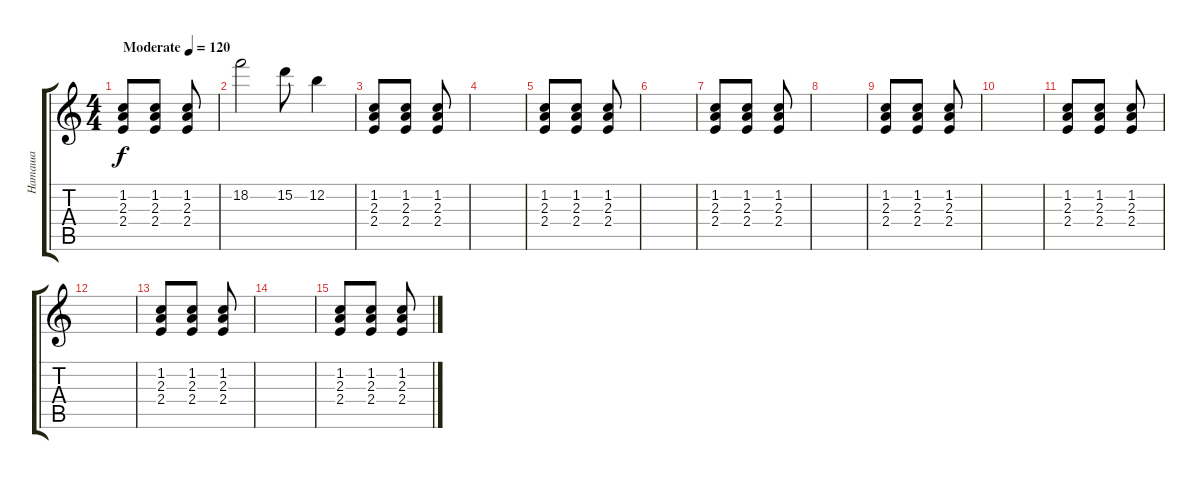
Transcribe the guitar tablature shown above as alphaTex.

\track ("Наташа" "Наташа") {instrument overdrivenguitar}
\staff {score tabs}
\tuning (E4 B3 G3 D3 A2 E2) {hide}
\ts (4 4)
\tempo (120 "Moderate")
\clef g2
\ks c
(1.2 2.3 2.4).8{dy f instrument overdrivenguitar} (1.2 2.3 2.4).8 (1.2 2.3 2.4).8 |
18.2.2 15.2.8 12.2.4 |
(1.2 2.3 2.4).8 (1.2 2.3 2.4).8 (1.2 2.3 2.4).8 |
|
(1.2 2.3 2.4).8 (1.2 2.3 2.4).8 (1.2 2.3 2.4).8 |
|
(1.2 2.3 2.4).8 (1.2 2.3 2.4).8 (1.2 2.3 2.4).8 |
|
(1.2 2.3 2.4).8 (1.2 2.3 2.4).8 (1.2 2.3 2.4).8 |
|
(1.2 2.3 2.4).8 (1.2 2.3 2.4).8 (1.2 2.3 2.4).8 |
|
(1.2 2.3 2.4).8 (1.2 2.3 2.4).8 (1.2 2.3 2.4).8 |
|
(1.2 2.3 2.4).8 (1.2 2.3 2.4).8 (1.2 2.3 2.4).8
